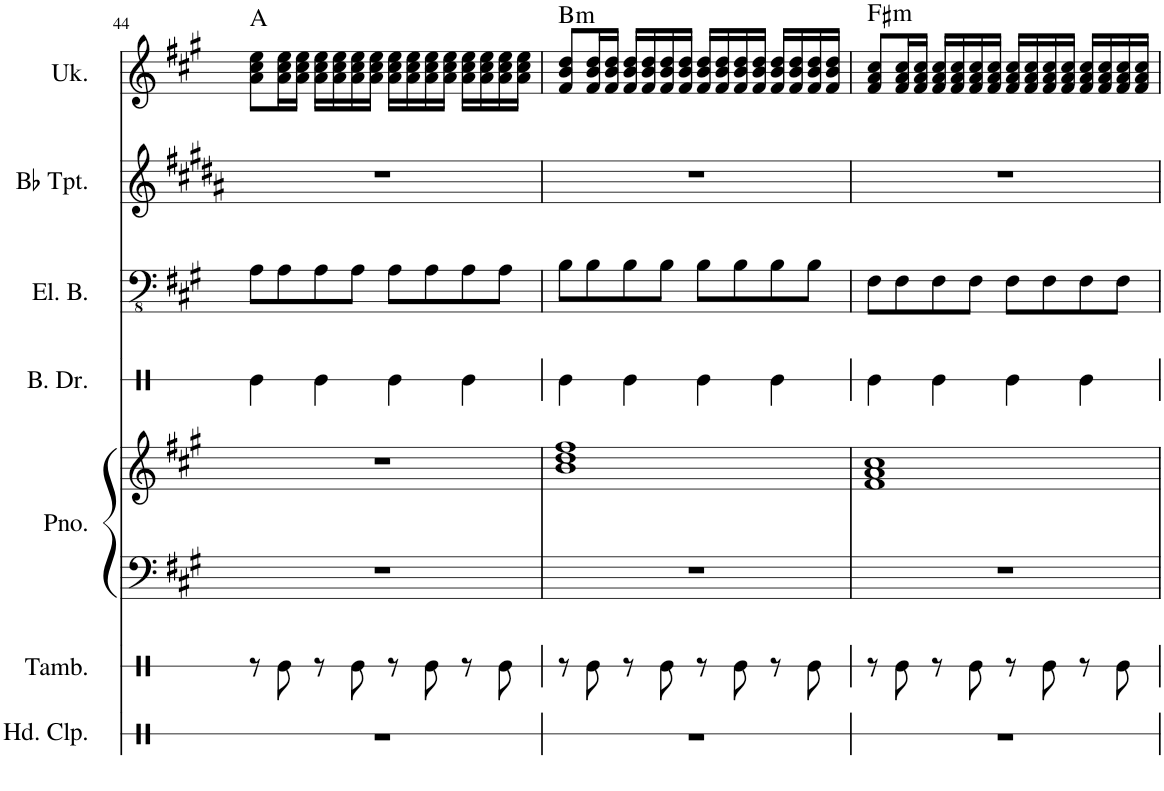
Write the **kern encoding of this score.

**kern	**kern	**kern	**kern	**kern	**kern	**kern	**kern	**harte
*part7	*part6	*part5	*part5	*part4	*part3	*part2	*part1	*part1
*staff8	*staff7	*staff6	*staff5	*staff4	*staff3	*staff2	*staff1	*
*I"Hand Clap	*I"Tambourine	*I"Piano	*	*I"Bass Drum	*I"Electric Bass	*I"Bb Trumpet	*I"Ukulele	*
*I'Hd. Clp.	*I'Tamb.	*I'Pno.	*	*I'B. Dr.	*I'El. B.	*I'Bb Tpt.	*I'Uk.	*
!!LO:PB:g=z
*clefX	*clefX	*clefF4	*clefG2	*clefX	*clefFv4	*clefG2	*clefG2	*
*	*	*	*	*	*	*Trd1c2	*	*
*k[]	*k[]	*k[f#c#g#]	*k[f#c#g#]	*k[]	*k[f#c#g#]	*k[f#c#g#d#a#]	*k[f#c#g#]	*
*M4/4	*M4/4	*M4/4	*M4/4	*M4/4	*M4/4	*M4/4	*M4/4	*
=44	=44	=44	=44	=44	=44	=44	=44	=44
1r	8r	1r	1r	4Re\	8AA\L	1r	8a\ 8cc#\ 8ee\L	A:maj
.	8Re\	.	.	.	8AA\	.	16a\ 16cc#\ 16ee\L	.
.	.	.	.	.	.	.	16a\ 16cc#\ 16ee\JJ	.
.	8r	.	.	4Re\	8AA\	.	16a\ 16cc#\ 16ee\LL	.
.	.	.	.	.	.	.	16a\ 16cc#\ 16ee\	.
.	8Re\	.	.	.	8AA\J	.	16a\ 16cc#\ 16ee\	.
.	.	.	.	.	.	.	16a\ 16cc#\ 16ee\JJ	.
.	8r	.	.	4Re\	8AA\L	.	16a\ 16cc#\ 16ee\LL	.
.	.	.	.	.	.	.	16a\ 16cc#\ 16ee\	.
.	8Re\	.	.	.	8AA\	.	16a\ 16cc#\ 16ee\	.
.	.	.	.	.	.	.	16a\ 16cc#\ 16ee\JJ	.
.	8r	.	.	4Re\	8AA\	.	16a\ 16cc#\ 16ee\LL	.
.	.	.	.	.	.	.	16a\ 16cc#\ 16ee\	.
.	8Re\	.	.	.	8AA\J	.	16a\ 16cc#\ 16ee\	.
.	.	.	.	.	.	.	16a\ 16cc#\ 16ee\JJ	.
=45	=45	=45	=45	=45	=45	=45	=45	=45
!	!	!	!	!	!	!	!	!LO:H:kt=m
1r	8r	1r	1b 1dd 1ff#	4Re\	8BB\L	1r	8f#/ 8b/ 8dd/L	B:min
.	8Re\	.	.	.	8BB\	.	16f#/ 16b/ 16dd/L	.
.	.	.	.	.	.	.	16f#/ 16b/ 16dd/JJ	.
.	8r	.	.	4Re\	8BB\	.	16f#/ 16b/ 16dd/LL	.
.	.	.	.	.	.	.	16f#/ 16b/ 16dd/	.
.	8Re\	.	.	.	8BB\J	.	16f#/ 16b/ 16dd/	.
.	.	.	.	.	.	.	16f#/ 16b/ 16dd/JJ	.
.	8r	.	.	4Re\	8BB\L	.	16f#/ 16b/ 16dd/LL	.
.	.	.	.	.	.	.	16f#/ 16b/ 16dd/	.
.	8Re\	.	.	.	8BB\	.	16f#/ 16b/ 16dd/	.
.	.	.	.	.	.	.	16f#/ 16b/ 16dd/JJ	.
.	8r	.	.	4Re\	8BB\	.	16f#/ 16b/ 16dd/LL	.
.	.	.	.	.	.	.	16f#/ 16b/ 16dd/	.
.	8Re\	.	.	.	8BB\J	.	16f#/ 16b/ 16dd/	.
.	.	.	.	.	.	.	16f#/ 16b/ 16dd/JJ	.
=46	=46	=46	=46	=46	=46	=46	=46	=46
!	!	!	!	!	!	!	!	!LO:H:kt=m
1r	8r	1r	1f# 1a 1cc#	4Re\	8FF#\L	1r	8f#/ 8a/ 8cc#/L	F#:min
.	8Re\	.	.	.	8FF#\	.	16f#/ 16a/ 16cc#/L	.
.	.	.	.	.	.	.	16f#/ 16a/ 16cc#/JJ	.
.	8r	.	.	4Re\	8FF#\	.	16f#/ 16a/ 16cc#/LL	.
.	.	.	.	.	.	.	16f#/ 16a/ 16cc#/	.
.	8Re\	.	.	.	8FF#\J	.	16f#/ 16a/ 16cc#/	.
.	.	.	.	.	.	.	16f#/ 16a/ 16cc#/JJ	.
.	8r	.	.	4Re\	8FF#\L	.	16f#/ 16a/ 16cc#/LL	.
.	.	.	.	.	.	.	16f#/ 16a/ 16cc#/	.
.	8Re\	.	.	.	8FF#\	.	16f#/ 16a/ 16cc#/	.
.	.	.	.	.	.	.	16f#/ 16a/ 16cc#/JJ	.
.	8r	.	.	4Re\	8FF#\	.	16f#/ 16a/ 16cc#/LL	.
.	.	.	.	.	.	.	16f#/ 16a/ 16cc#/	.
.	8Re\	.	.	.	8FF#\J	.	16f#/ 16a/ 16cc#/	.
.	.	.	.	.	.	.	16f#/ 16a/ 16cc#/JJ	.
=	=	=	=	=	=	=	=	=
*-	*-	*-	*-	*-	*-	*-	*-	*-
